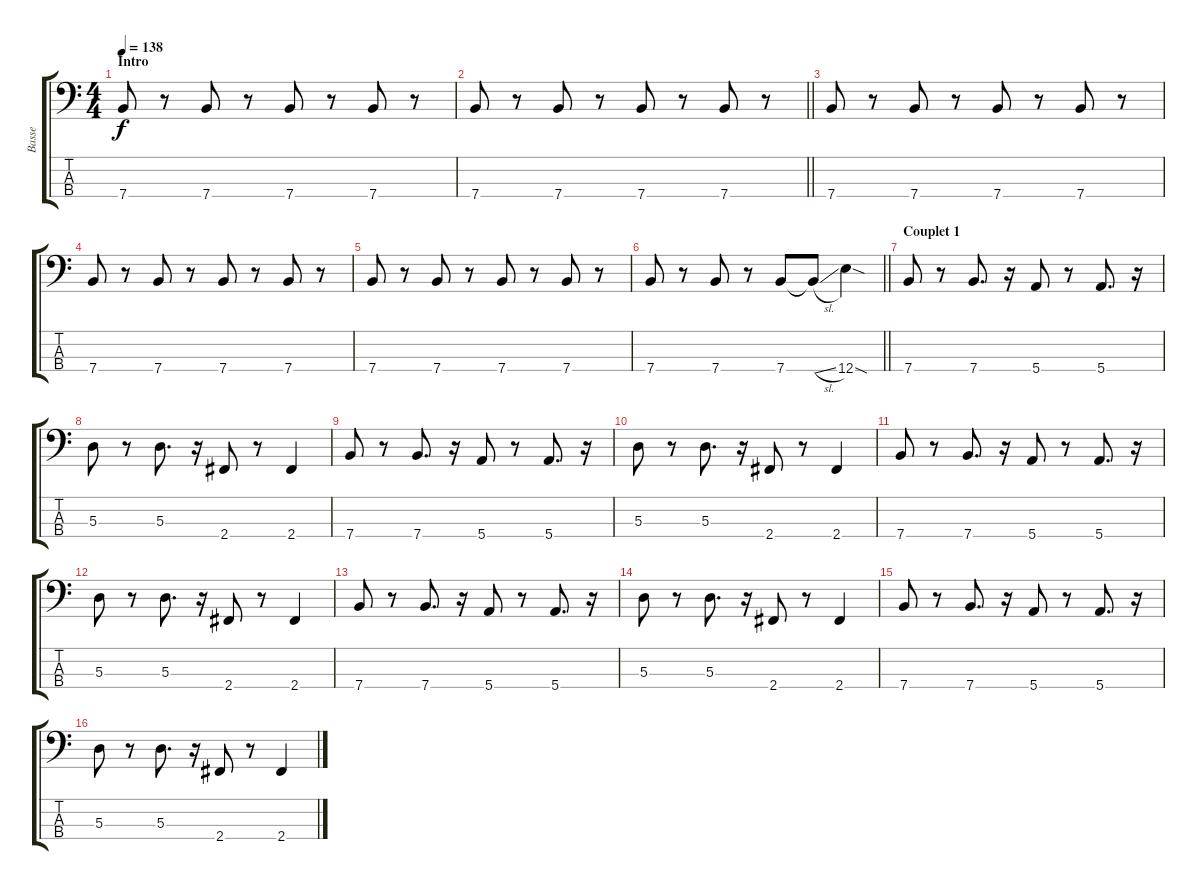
\track ("Basse" "Basse") {instrument electricbasspick}
\staff {score tabs}
\tuning (G2 D2 A1 E1) {hide}
\ts (4 4)
\section ("" "Intro ")
\tempo 138
\clef f4
\ks c
7.4.8{dy f instrument electricbasspick} r.8 7.4.8 r.8 7.4.8 r.8 7.4.8 r.8 |
\barLineRight lightlight
7.4.8 r.8 7.4.8 r.8 7.4.8 r.8 7.4.8 r.8 |
\section ("" "")
7.4.8 r.8 7.4.8 r.8 7.4.8 r.8 7.4.8 r.8 |
7.4.8 r.8 7.4.8 r.8 7.4.8 r.8 7.4.8 r.8 |
7.4.8 r.8 7.4.8 r.8 7.4.8 r.8 7.4.8 r.8 |
\barLineRight lightlight
7.4.8 r.8 7.4.8 r.8 7.4.8 7.4{sl t}.8 12.4{sod}.4 |
\section ("" "Couplet 1")
7.4.8 r.8 7.4.8{d} r.16 5.4.8 r.8 5.4.8{d} r.16 |
5.3.8 r.8 5.3.8{d} r.16 2.4.8 r.8 2.4.4 |
7.4.8 r.8 7.4.8{d} r.16 5.4.8 r.8 5.4.8{d} r.16 |
5.3.8 r.8 5.3.8{d} r.16 2.4.8 r.8 2.4.4 |
7.4.8 r.8 7.4.8{d} r.16 5.4.8 r.8 5.4.8{d} r.16 |
5.3.8 r.8 5.3.8{d} r.16 2.4.8 r.8 2.4.4 |
7.4.8 r.8 7.4.8{d} r.16 5.4.8 r.8 5.4.8{d} r.16 |
5.3.8 r.8 5.3.8{d} r.16 2.4.8 r.8 2.4.4 |
7.4.8 r.8 7.4.8{d} r.16 5.4.8 r.8 5.4.8{d} r.16 |
5.3.8 r.8 5.3.8{d} r.16 2.4.8 r.8 2.4.4
